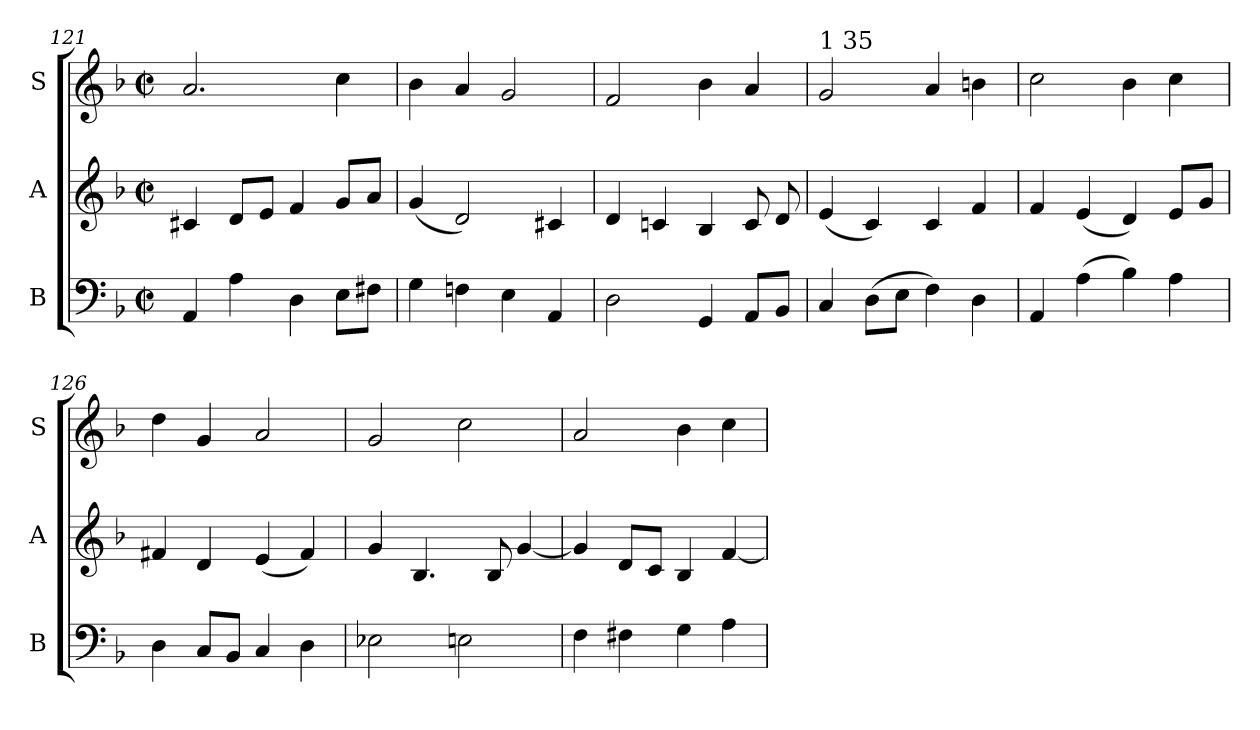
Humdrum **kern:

**kern	**kern	**kern
*part3	*part2	*part1
*staff3	*staff2	*staff1
*I"B	*I"A	*I"S
*I'B	*I'A	*I'S
*clefF4	*clefG2	*clefG2
*k[b-]	*k[b-]	*k[b-]
*F:	*F:	*F:
*M2/2	*M2/2	*M2/2
*met(c|)	*met(c|)	*met(c|)
=121	=121	=121
4AA/	4c#X/	2.a/
4A\	8d/L	.
.	8e/J	.
4D\	4f/	.
8E\L	8g/L	4cc\
8F#X\J	8a/J	.
=122	=122	=122
4G\	(<4g/	4b-\
4Fn\	2d/)	4a/
4E\	.	2g/
4AA/	4c#X/	.
=123	=123	=123
2D\	4d/	2f/
.	4cn/	.
4GG/	4B-/	4b-\
8AA/L	8c/	4a/
8BB-/J	8d/	.
!!LO:LB:g=z
=124	=124	=124
!	!	!LO:TX:a:t=1 35
4C/	(<4e/	2g/
(>8D\L	4c/)	.
8E\J	.	.
4F\)	4c/	4a/
4D\	4f/	4bn\
=125	=125	=125
4AA/	4f/	2cc\
(>4A\	(<4e/	.
4B-\)	4d/)	4b-\
4A\	8e/L	4cc\
.	8g/J	.
=126	=126	=126
4D\	4f#X/	4dd\
8C/L	4d/	4g/
8BB-/J	.	.
4C/	(<4e/	2a/
4D\	4f#/)	.
=127	=127	=127
2E-X\	4g/	2g/
.	4.B-/	.
2En\	.	2cc\
.	8B-/	.
.	[>4g/	.
!!LO:PB:g=z
=128	=128	=128
4F\	4g/]	2a/
4F#X\	8d/L	.
.	8c/J	.
4G\	4B-/	4b-\
4A\	[<4f/	4cc\
=	=	=
*-	*-	*-
